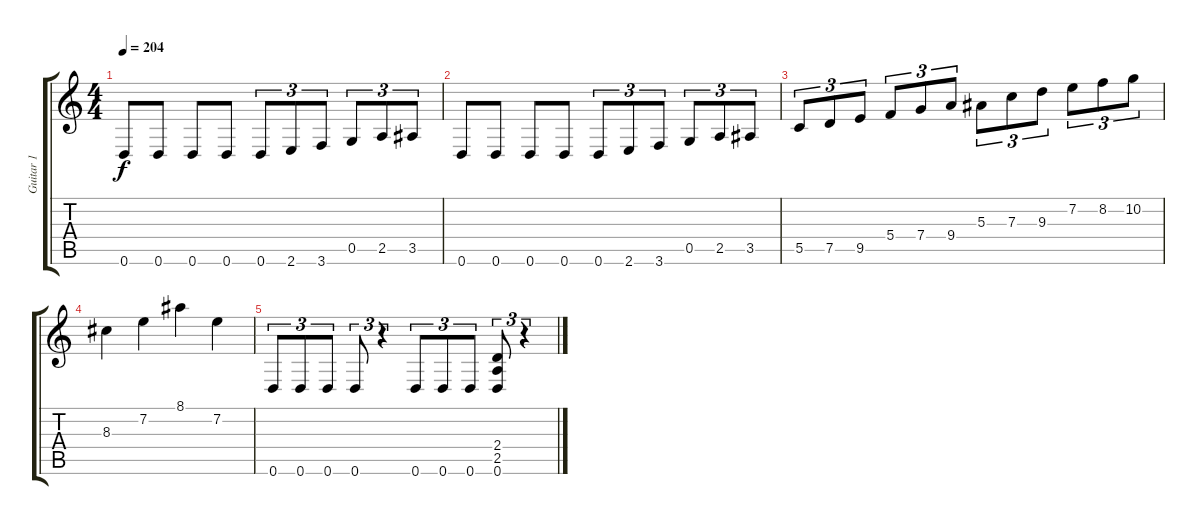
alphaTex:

\track ("Guitar 1" "Guitar 1") {instrument distortionguitar}
\staff {score tabs}
\tuning (D4 A3 F3 C3 G2 D2) {hide}
\ts (4 4)
\tempo 204
\clef g2
\ks c
0.6.8{dy f} 0.6.8 0.6.8 0.6.8 0.6.8{tu (3 2)} 2.6.8{tu (3 2)} 3.6.8{tu (3 2)} 0.5.8{tu (3 2)} 2.5.8{tu (3 2)} 3.5.8{tu (3 2)} |
0.6.8 0.6.8 0.6.8 0.6.8 0.6.8{tu (3 2)} 2.6.8{tu (3 2)} 3.6.8{tu (3 2)} 0.5.8{tu (3 2)} 2.5.8{tu (3 2)} 3.5.8{tu (3 2)} |
5.5.8{tu (3 2)} 7.5.8{tu (3 2)} 9.5.8{tu (3 2)} 5.4.8{tu (3 2)} 7.4.8{tu (3 2)} 9.4.8{tu (3 2)} 5.3.8{tu (3 2)} 7.3.8{tu (3 2)} 9.3.8{tu (3 2)} 7.2.8{tu (3 2)} 8.2.8{tu (3 2)} 10.2.8{tu (3 2)} |
8.3.4 7.2.4 8.1.4 7.2.4 |
0.6.8{tu (3 2)} 0.6.8{tu (3 2)} 0.6.8{tu (3 2)} 0.6.8{tu (3 2)} r.4{tu (3 2)} 0.6.8{tu (3 2)} 0.6.8{tu (3 2)} 0.6.8{tu (3 2)} (2.4 2.5 0.6).8{tu (3 2)} r.4{tu (3 2)}
